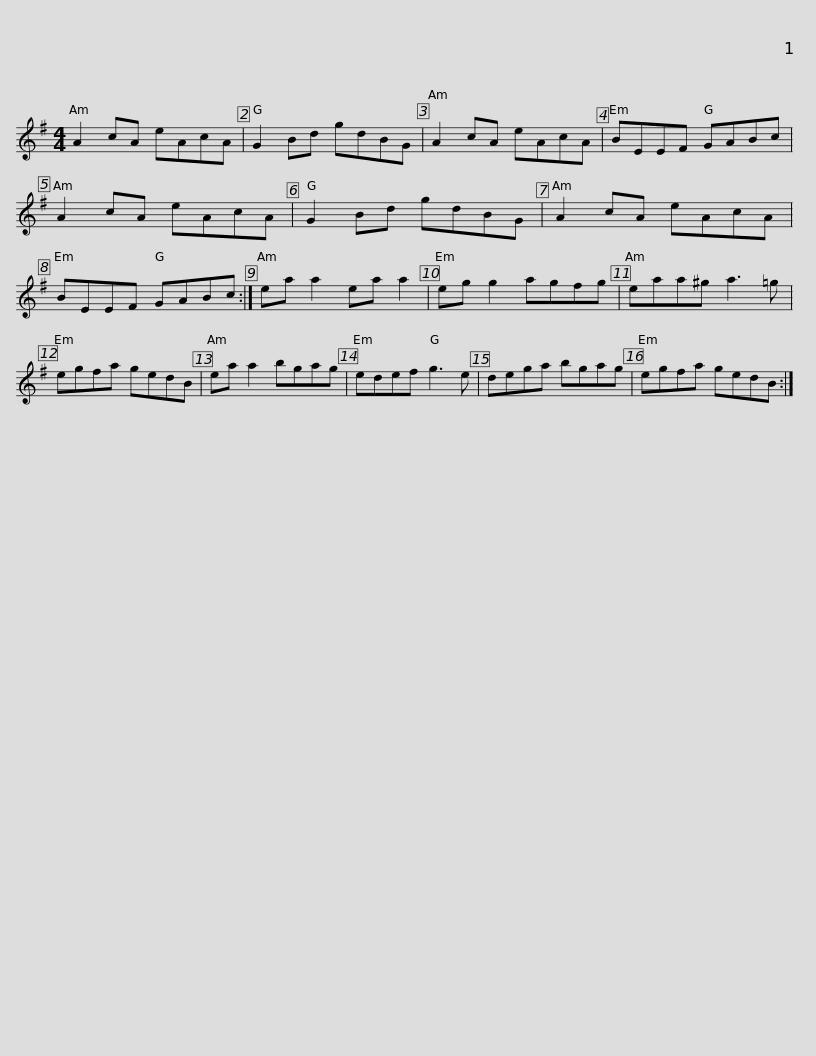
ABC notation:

X:1
L:1/8
M:4/4
I:linebreak $
K:G
V:1 treble
V:1
 A2 cA eAcA | G2 Bd gdBG | A2 cA eAcA | BEEF GABc | A2 cA eAcA | %5
 G2 Bd gdBG |$ A2 cA eAcA | BEEF GABc :| ea a2 ea a2 | eg g2 agfg | %10
 eaa^g a3 =g |$ egfa gedB | ea a2 bgag | edef g3 e | dega bgag | %15
 egfa gedB :| %16
